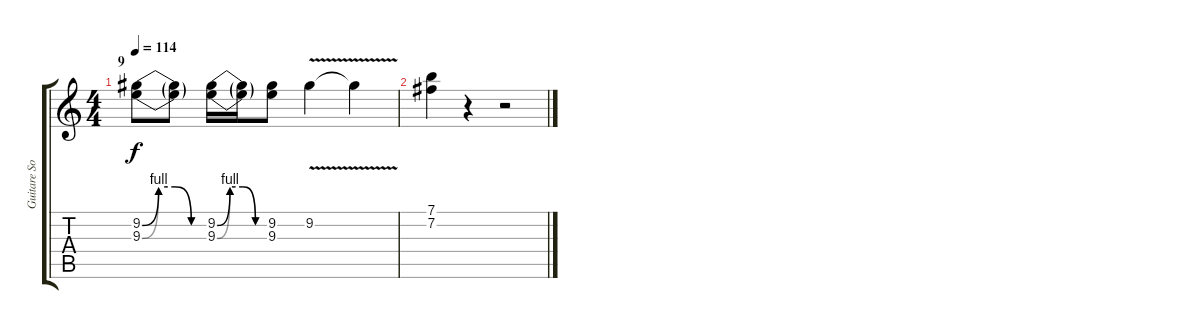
\track ("Guitare Solo" "Guitare So") {instrument distortionguitar}
\staff {score tabs}
\tuning (E4 B3 G3 D3 A2 E2) {hide}
\ts (4 4)
\section ("" "9")
\tempo 114
\clef g2
\ks c
(9.2{be (custom 0 0 15 4 30 4 45 0 60 0)} 9.3{be (custom 0 0 15 4 30 4 45 0 60 0)}).8{dy f} (9.2{t} 9.3{t}).8 (9.2{be (custom 0 0 15 4 30 4 45 0 60 0)} 9.3{be (custom 0 0 15 4 30 4 45 0 60 0)}).16 (9.2{t} 9.3{t}).16 (9.2 9.3).8 9.2{v}.4 9.2{t}.4 |
(7.1 7.2).4 r.4 r.2
